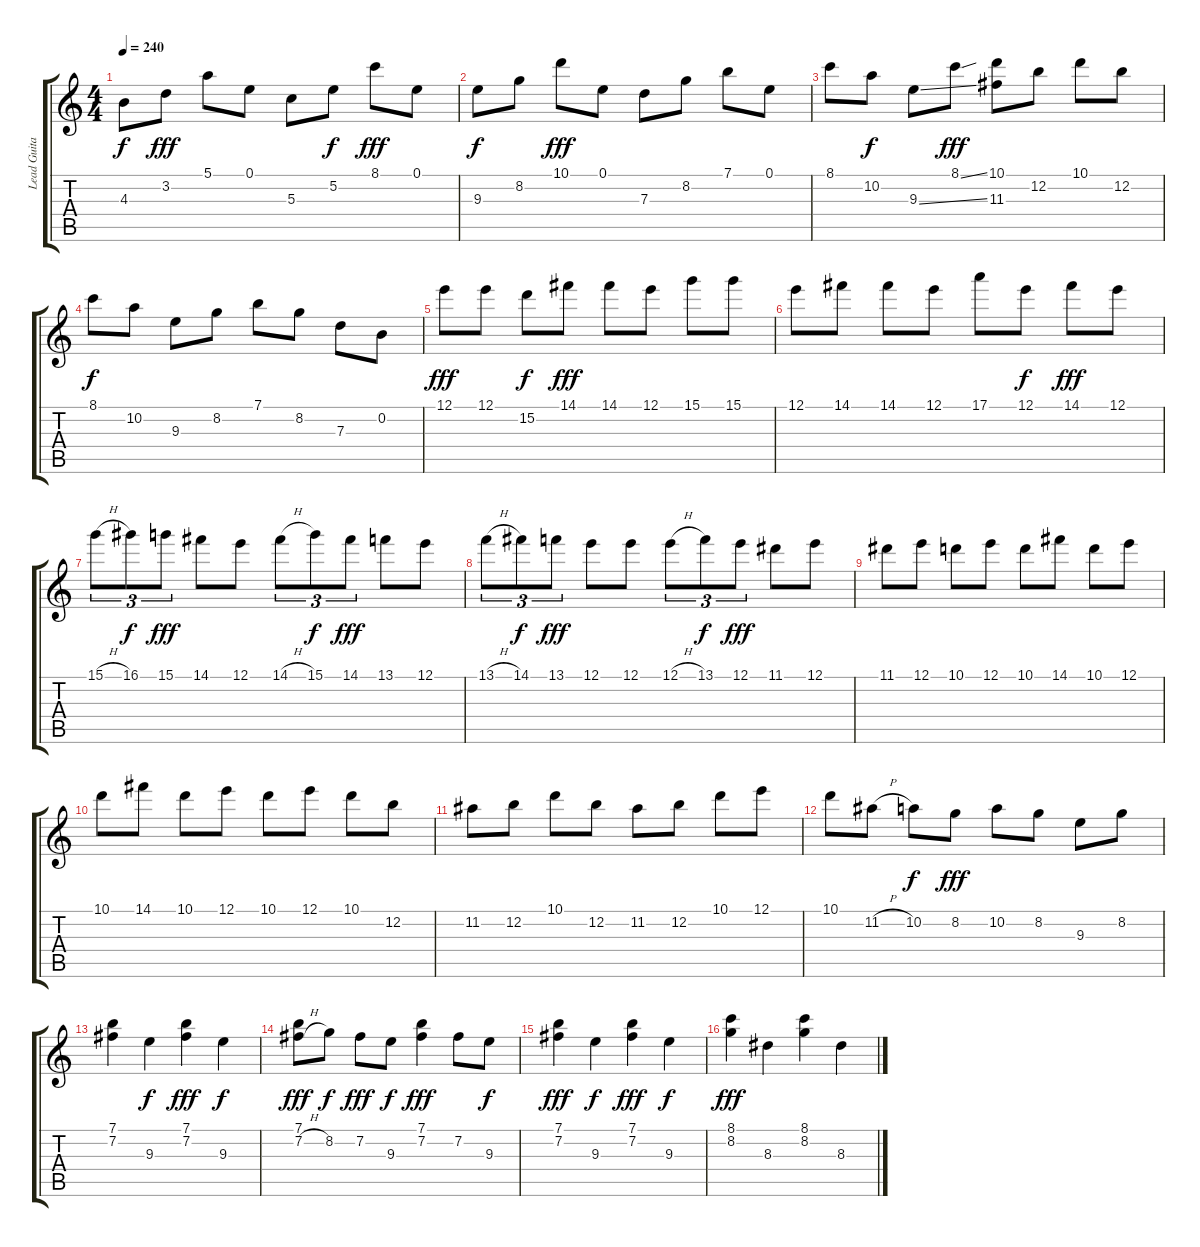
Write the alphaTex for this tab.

\track ("Lead Guitar" "Lead Guita") {instrument acousticguitarsteel}
\staff {score tabs}
\tuning (E4 B3 G3 D3 A2 E2) {hide}
\ts (4 4)
\tempo 240
\clef g2
\ks c
4.3.8{dy f} 3.2.8{dy fff} 5.1.8 0.1.8 5.3.8 5.2.8{dy f} 8.1.8{dy fff} 0.1.8 |
9.3.8{dy f} 8.2.8 10.1.8{dy fff} 0.1.8 7.3.8 8.2.8 7.1.8 0.1.8 |
8.1.8 10.2.8{dy f} 9.3{ss}.8 8.1{ss}.8{dy fff} (10.1 11.3).8 12.2.8 10.1.8 12.2.8 |
8.1.8{dy f} 10.2.8 9.3.8 8.2.8 7.1.8 8.2.8 7.3.8 0.2.8 |
12.1.8{dy fff} 12.1.8 15.2.8{dy f} 14.1.8{dy fff} 14.1.8 12.1.8 15.1.8 15.1.8 |
12.1.8 14.1.8 14.1.8 12.1.8 17.1.8 12.1.8{dy f} 14.1.8{dy fff} 12.1.8 |
15.1{h}.8{tu (3 2)} 16.1.8{tu (3 2) dy f} 15.1.8{tu (3 2) dy fff} 14.1.8 12.1.8 14.1{h}.8{tu (3 2)} 15.1.8{tu (3 2) dy f} 14.1.8{tu (3 2) dy fff} 13.1.8 12.1.8 |
13.1{h}.8{tu (3 2)} 14.1.8{tu (3 2) dy f} 13.1.8{tu (3 2) dy fff} 12.1.8 12.1.8 12.1{h}.8{tu (3 2)} 13.1.8{tu (3 2) dy f} 12.1.8{tu (3 2) dy fff} 11.1.8 12.1.8 |
11.1.8 12.1.8 10.1.8 12.1.8 10.1.8 14.1.8 10.1.8 12.1.8 |
10.1.8 14.1.8 10.1.8 12.1.8 10.1.8 12.1.8 10.1.8 12.2.8 |
11.2.8 12.2.8 10.1.8 12.2.8 11.2.8 12.2.8 10.1.8 12.1.8 |
10.1.8 11.2{h}.8 10.2.8{dy f} 8.2.8{dy fff} 10.2.8 8.2.8 9.3.8 8.2.8 |
(7.1 7.2).4 9.3.4{dy f} (7.1 7.2).4{dy fff} 9.3.4{dy f} |
(7.1 7.2{h}).8{dy fff} 8.2.8{dy f} 7.2.8{dy fff} 9.3.8{dy f} (7.1 7.2).4{dy fff} 7.2.8 9.3.8{dy f} |
(7.1 7.2).4{dy fff} 9.3.4{dy f} (7.1 7.2).4{dy fff} 9.3.4{dy f} |
(8.1 8.2).4{dy fff} 8.3.4 (8.1 8.2).4 8.3.4
